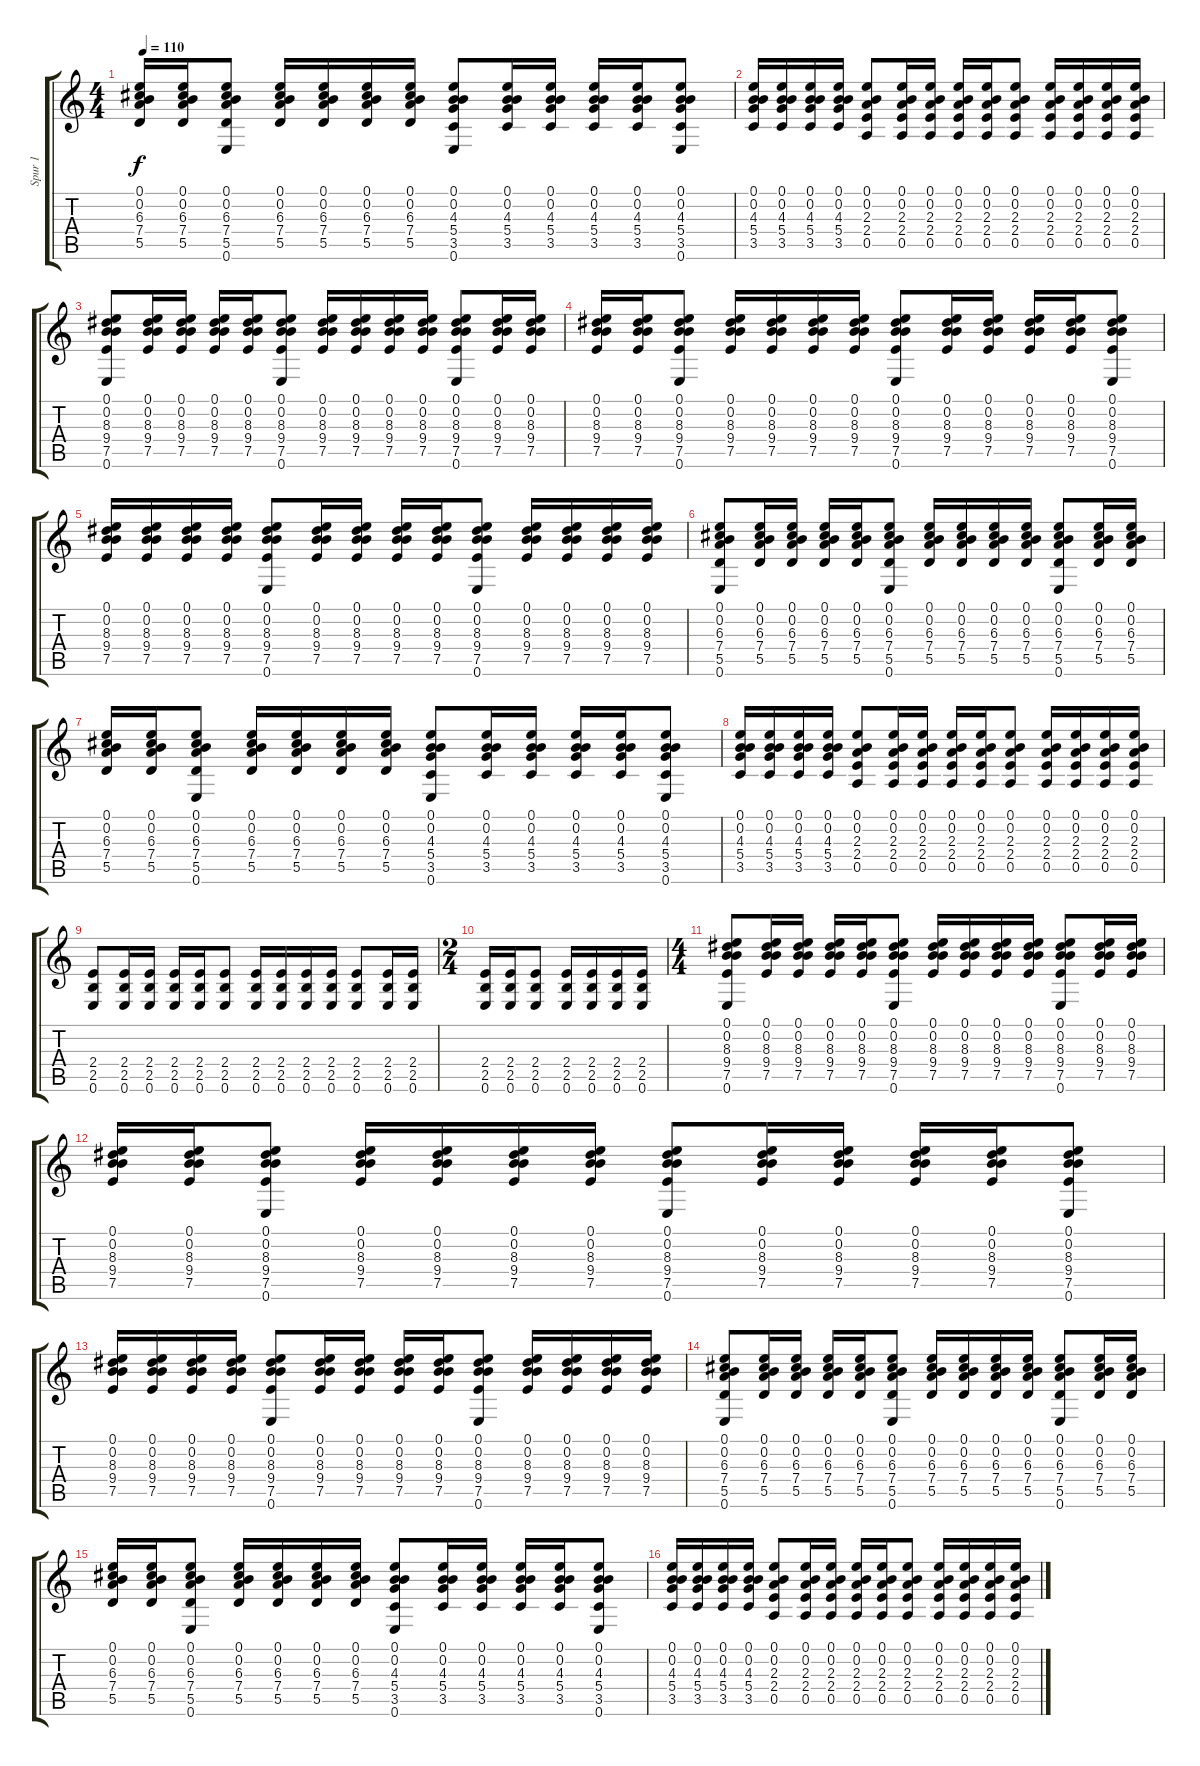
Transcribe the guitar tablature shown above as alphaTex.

\track ("Spur 1" "Spur 1") {instrument distortionguitar}
\staff {score tabs}
\tuning (E4 B3 G3 D3 A2 E2) {hide}
\ts (4 4)
\tempo 110
\clef g2
\ks c
(0.1 0.2 6.3 7.4 5.5).16{dy f} (0.1 0.2 6.3 7.4 5.5).16 (0.1 0.2 6.3 7.4 5.5 0.6).8 (0.1 0.2 6.3 7.4 5.5).16 (0.1 0.2 6.3 7.4 5.5).16 (0.1 0.2 6.3 7.4 5.5).16 (0.1 0.2 6.3 7.4 5.5).16 (0.1 0.2 4.3 5.4 3.5 0.6).8 (0.1 0.2 4.3 5.4 3.5).16 (0.1 0.2 4.3 5.4 3.5).16 (0.1 0.2 4.3 5.4 3.5).16 (0.1 0.2 4.3 5.4 3.5).16 (0.1 0.2 4.3 5.4 3.5 0.6).8 |
(0.1 0.2 4.3 5.4 3.5).16 (0.1 0.2 4.3 5.4 3.5).16 (0.1 0.2 4.3 5.4 3.5).16 (0.1 0.2 4.3 5.4 3.5).16 (0.1 0.2 2.3 2.4 0.5).8 (0.1 0.2 2.3 2.4 0.5).16 (0.1 0.2 2.3 2.4 0.5).16 (0.1 0.2 2.3 2.4 0.5).16 (0.1 0.2 2.3 2.4 0.5).16 (0.1 0.2 2.3 2.4 0.5).8 (0.1 0.2 2.3 2.4 0.5).16 (0.1 0.2 2.3 2.4 0.5).16 (0.1 0.2 2.3 2.4 0.5).16 (0.1 0.2 2.3 2.4 0.5).16 |
(0.1 0.2 8.3 9.4 7.5 0.6).8 (0.1 0.2 8.3 9.4 7.5).16 (0.1 0.2 8.3 9.4 7.5).16 (0.1 0.2 8.3 9.4 7.5).16 (0.1 0.2 8.3 9.4 7.5).16 (0.1 0.2 8.3 9.4 7.5 0.6).8 (0.1 0.2 8.3 9.4 7.5).16 (0.1 0.2 8.3 9.4 7.5).16 (0.1 0.2 8.3 9.4 7.5).16 (0.1 0.2 8.3 9.4 7.5).16 (0.1 0.2 8.3 9.4 7.5 0.6).8 (0.1 0.2 8.3 9.4 7.5).16 (0.1 0.2 8.3 9.4 7.5).16 |
(0.1 0.2 8.3 9.4 7.5).16 (0.1 0.2 8.3 9.4 7.5).16 (0.1 0.2 8.3 9.4 7.5 0.6).8 (0.1 0.2 8.3 9.4 7.5).16 (0.1 0.2 8.3 9.4 7.5).16 (0.1 0.2 8.3 9.4 7.5).16 (0.1 0.2 8.3 9.4 7.5).16 (0.1 0.2 8.3 9.4 7.5 0.6).8 (0.1 0.2 8.3 9.4 7.5).16 (0.1 0.2 8.3 9.4 7.5).16 (0.1 0.2 8.3 9.4 7.5).16 (0.1 0.2 8.3 9.4 7.5).16 (0.1 0.2 8.3 9.4 7.5 0.6).8 |
(0.1 0.2 8.3 9.4 7.5).16 (0.1 0.2 8.3 9.4 7.5).16 (0.1 0.2 8.3 9.4 7.5).16 (0.1 0.2 8.3 9.4 7.5).16 (0.1 0.2 8.3 9.4 7.5 0.6).8 (0.1 0.2 8.3 9.4 7.5).16 (0.1 0.2 8.3 9.4 7.5).16 (0.1 0.2 8.3 9.4 7.5).16 (0.1 0.2 8.3 9.4 7.5).16 (0.1 0.2 8.3 9.4 7.5 0.6).8 (0.1 0.2 8.3 9.4 7.5).16 (0.1 0.2 8.3 9.4 7.5).16 (0.1 0.2 8.3 9.4 7.5).16 (0.1 0.2 8.3 9.4 7.5).16 |
(0.1 0.2 6.3 7.4 5.5 0.6).8 (0.1 0.2 6.3 7.4 5.5).16 (0.1 0.2 6.3 7.4 5.5).16 (0.1 0.2 6.3 7.4 5.5).16 (0.1 0.2 6.3 7.4 5.5).16 (0.1 0.2 6.3 7.4 5.5 0.6).8 (0.1 0.2 6.3 7.4 5.5).16 (0.1 0.2 6.3 7.4 5.5).16 (0.1 0.2 6.3 7.4 5.5).16 (0.1 0.2 6.3 7.4 5.5).16 (0.1 0.2 6.3 7.4 5.5 0.6).8 (0.1 0.2 6.3 7.4 5.5).16 (0.1 0.2 6.3 7.4 5.5).16 |
(0.1 0.2 6.3 7.4 5.5).16 (0.1 0.2 6.3 7.4 5.5).16 (0.1 0.2 6.3 7.4 5.5 0.6).8 (0.1 0.2 6.3 7.4 5.5).16 (0.1 0.2 6.3 7.4 5.5).16 (0.1 0.2 6.3 7.4 5.5).16 (0.1 0.2 6.3 7.4 5.5).16 (0.1 0.2 4.3 5.4 3.5 0.6).8 (0.1 0.2 4.3 5.4 3.5).16 (0.1 0.2 4.3 5.4 3.5).16 (0.1 0.2 4.3 5.4 3.5).16 (0.1 0.2 4.3 5.4 3.5).16 (0.1 0.2 4.3 5.4 3.5 0.6).8 |
(0.1 0.2 4.3 5.4 3.5).16 (0.1 0.2 4.3 5.4 3.5).16 (0.1 0.2 4.3 5.4 3.5).16 (0.1 0.2 4.3 5.4 3.5).16 (0.1 0.2 2.3 2.4 0.5).8 (0.1 0.2 2.3 2.4 0.5).16 (0.1 0.2 2.3 2.4 0.5).16 (0.1 0.2 2.3 2.4 0.5).16 (0.1 0.2 2.3 2.4 0.5).16 (0.1 0.2 2.3 2.4 0.5).8 (0.1 0.2 2.3 2.4 0.5).16 (0.1 0.2 2.3 2.4 0.5).16 (0.1 0.2 2.3 2.4 0.5).16 (0.1 0.2 2.3 2.4 0.5).16 |
(2.4 2.5 0.6).8 (2.4 2.5 0.6).16 (2.4 2.5 0.6).16 (2.4 2.5 0.6).16 (2.4 2.5 0.6).16 (2.4 2.5 0.6).8 (2.4 2.5 0.6).16 (2.4 2.5 0.6).16 (2.4 2.5 0.6).16 (2.4 2.5 0.6).16 (2.4 2.5 0.6).8 (2.4 2.5 0.6).16 (2.4 2.5 0.6).16 |
\ts (2 4)
(2.4 2.5 0.6).16 (2.4 2.5 0.6).16 (2.4 2.5 0.6).8 (2.4 2.5 0.6).16 (2.4 2.5 0.6).16 (2.4 2.5 0.6).16 (2.4 2.5 0.6).16 |
\ts (4 4)
(0.1 0.2 8.3 9.4 7.5 0.6).8 (0.1 0.2 8.3 9.4 7.5).16 (0.1 0.2 8.3 9.4 7.5).16 (0.1 0.2 8.3 9.4 7.5).16 (0.1 0.2 8.3 9.4 7.5).16 (0.1 0.2 8.3 9.4 7.5 0.6).8 (0.1 0.2 8.3 9.4 7.5).16 (0.1 0.2 8.3 9.4 7.5).16 (0.1 0.2 8.3 9.4 7.5).16 (0.1 0.2 8.3 9.4 7.5).16 (0.1 0.2 8.3 9.4 7.5 0.6).8 (0.1 0.2 8.3 9.4 7.5).16 (0.1 0.2 8.3 9.4 7.5).16 |
(0.1 0.2 8.3 9.4 7.5).16 (0.1 0.2 8.3 9.4 7.5).16 (0.1 0.2 8.3 9.4 7.5 0.6).8 (0.1 0.2 8.3 9.4 7.5).16 (0.1 0.2 8.3 9.4 7.5).16 (0.1 0.2 8.3 9.4 7.5).16 (0.1 0.2 8.3 9.4 7.5).16 (0.1 0.2 8.3 9.4 7.5 0.6).8 (0.1 0.2 8.3 9.4 7.5).16 (0.1 0.2 8.3 9.4 7.5).16 (0.1 0.2 8.3 9.4 7.5).16 (0.1 0.2 8.3 9.4 7.5).16 (0.1 0.2 8.3 9.4 7.5 0.6).8 |
(0.1 0.2 8.3 9.4 7.5).16 (0.1 0.2 8.3 9.4 7.5).16 (0.1 0.2 8.3 9.4 7.5).16 (0.1 0.2 8.3 9.4 7.5).16 (0.1 0.2 8.3 9.4 7.5 0.6).8 (0.1 0.2 8.3 9.4 7.5).16 (0.1 0.2 8.3 9.4 7.5).16 (0.1 0.2 8.3 9.4 7.5).16 (0.1 0.2 8.3 9.4 7.5).16 (0.1 0.2 8.3 9.4 7.5 0.6).8 (0.1 0.2 8.3 9.4 7.5).16 (0.1 0.2 8.3 9.4 7.5).16 (0.1 0.2 8.3 9.4 7.5).16 (0.1 0.2 8.3 9.4 7.5).16 |
(0.1 0.2 6.3 7.4 5.5 0.6).8 (0.1 0.2 6.3 7.4 5.5).16 (0.1 0.2 6.3 7.4 5.5).16 (0.1 0.2 6.3 7.4 5.5).16 (0.1 0.2 6.3 7.4 5.5).16 (0.1 0.2 6.3 7.4 5.5 0.6).8 (0.1 0.2 6.3 7.4 5.5).16 (0.1 0.2 6.3 7.4 5.5).16 (0.1 0.2 6.3 7.4 5.5).16 (0.1 0.2 6.3 7.4 5.5).16 (0.1 0.2 6.3 7.4 5.5 0.6).8 (0.1 0.2 6.3 7.4 5.5).16 (0.1 0.2 6.3 7.4 5.5).16 |
(0.1 0.2 6.3 7.4 5.5).16 (0.1 0.2 6.3 7.4 5.5).16 (0.1 0.2 6.3 7.4 5.5 0.6).8 (0.1 0.2 6.3 7.4 5.5).16 (0.1 0.2 6.3 7.4 5.5).16 (0.1 0.2 6.3 7.4 5.5).16 (0.1 0.2 6.3 7.4 5.5).16 (0.1 0.2 4.3 5.4 3.5 0.6).8 (0.1 0.2 4.3 5.4 3.5).16 (0.1 0.2 4.3 5.4 3.5).16 (0.1 0.2 4.3 5.4 3.5).16 (0.1 0.2 4.3 5.4 3.5).16 (0.1 0.2 4.3 5.4 3.5 0.6).8 |
(0.1 0.2 4.3 5.4 3.5).16 (0.1 0.2 4.3 5.4 3.5).16 (0.1 0.2 4.3 5.4 3.5).16 (0.1 0.2 4.3 5.4 3.5).16 (0.1 0.2 2.3 2.4 0.5).8 (0.1 0.2 2.3 2.4 0.5).16 (0.1 0.2 2.3 2.4 0.5).16 (0.1 0.2 2.3 2.4 0.5).16 (0.1 0.2 2.3 2.4 0.5).16 (0.1 0.2 2.3 2.4 0.5).8 (0.1 0.2 2.3 2.4 0.5).16 (0.1 0.2 2.3 2.4 0.5).16 (0.1 0.2 2.3 2.4 0.5).16 (0.1 0.2 2.3 2.4 0.5).16
